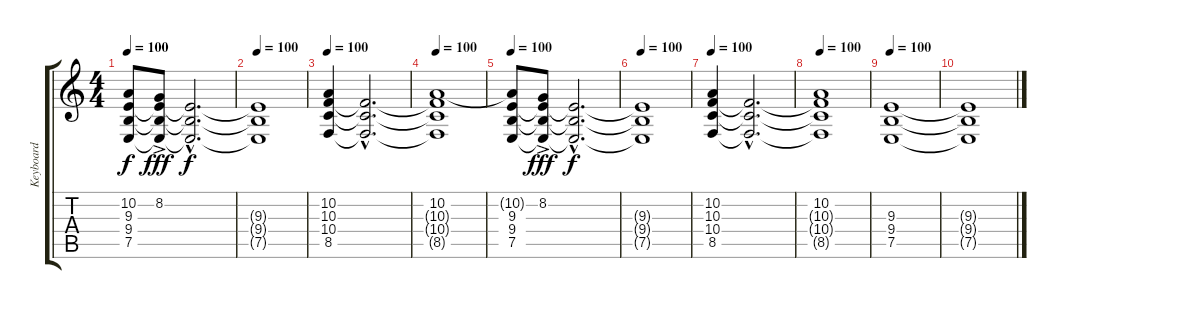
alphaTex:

\track ("Keyboard" "Keyboard") {instrument voiceoohs}
\staff {score tabs}
\tuning (E4 B3 G3 D3 A2 E2) {hide}
\ts (4 4)
\tempo 100
\clef g2
\ks c
(10.2{t} 9.3 9.4 7.5).8{dy f} (8.2{ac} 9.3{t} 9.4{t} 7.5{t}).8{dy fff} (9.3{hac t} 9.4{hac t} 7.5{hac t}).2{d dy f} |
\tempo 100
(9.3{t} 9.4{t} 7.5{t}).1 |
\tempo 100
(10.2 10.3 10.4 8.5).4 (10.3{hac t} 10.4{hac t} 8.5{hac t}).2{d} |
\tempo 100
(10.2 10.3{t} 10.4{t} 8.5{t}).1 |
\tempo 100
(10.2{t} 9.3 9.4 7.5).8 (8.2{ac} 9.3{t} 9.4{t} 7.5{t}).8{dy fff} (9.3{hac t} 9.4{hac t} 7.5{hac t}).2{d dy f} |
\tempo 100
(9.3{t} 9.4{t} 7.5{t}).1 |
\tempo 100
(10.2 10.3 10.4 8.5).4 (10.3{hac t} 10.4{hac t} 8.5{hac t}).2{d} |
\tempo 100
(10.2 10.3{t} 10.4{t} 8.5{t}).1 |
\tempo 100
(9.3 9.4 7.5).1 |
(9.3{t} 9.4{t} 7.5{t}).1
